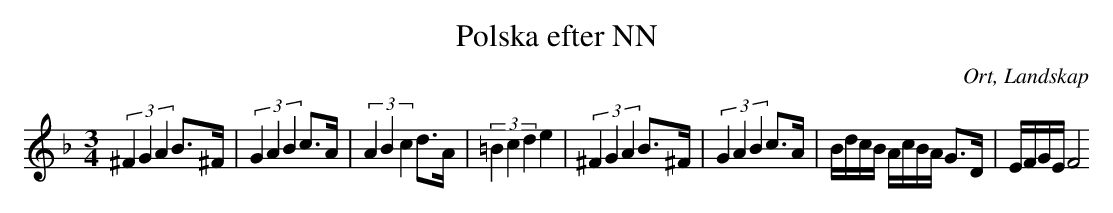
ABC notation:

X:1
T:Polska efter NN
O:Ort, Landskap
M:3/4
L:1/8
K:Dm
(3^F2G2A2 B>^F|(3G2A2B2 c>A|(3A2B2c2 d>A|(3=B2c2d2 e2|(3^F2G2A2 B>^F|(3G2A2B2 c>A|B/d/c/B/ A/c/B/A/ G>D|E/F/G/E/ F4
